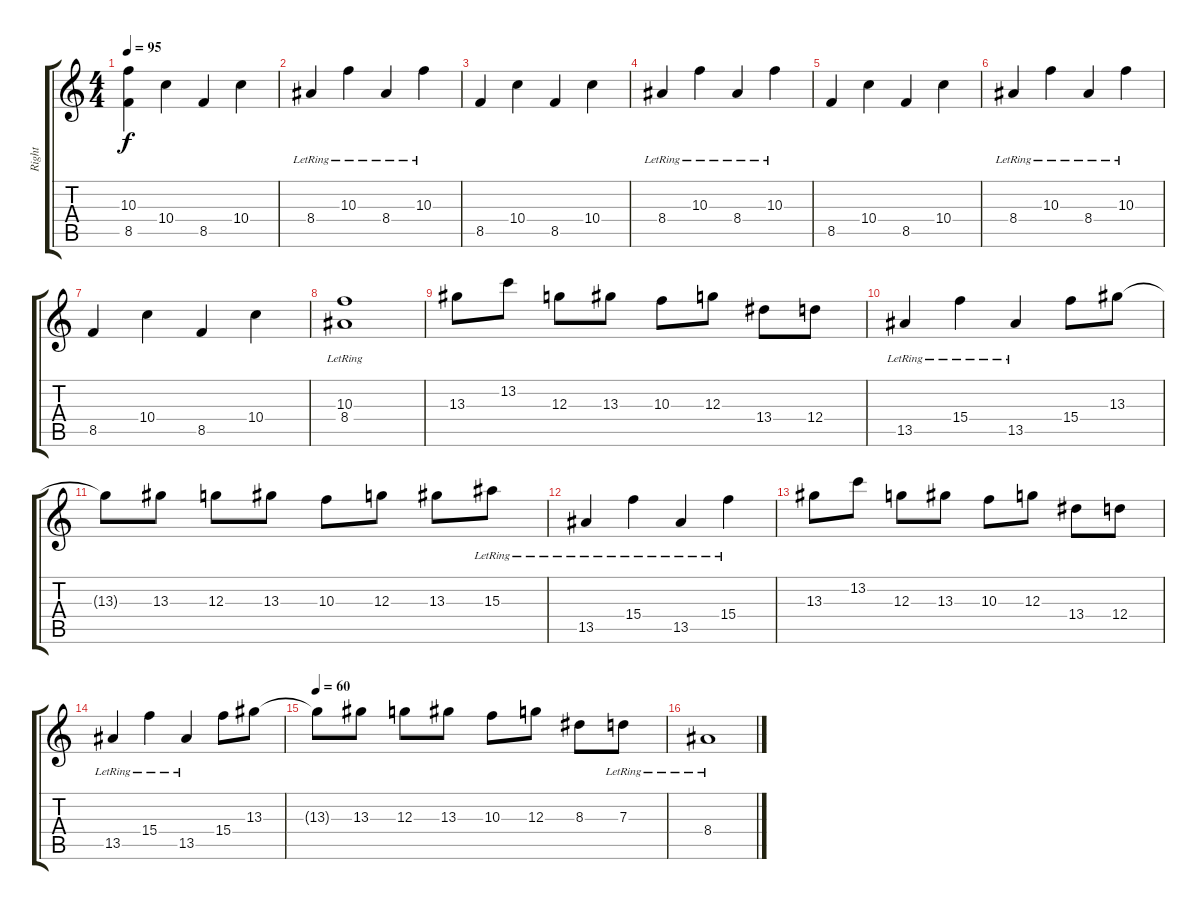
\track ("Right" "Right") {instrument acousticguitarsteel}
\staff {score tabs}
\tuning (E4 B3 G3 D3 A2 E2) {hide}
\ts (4 4)
\tempo 95
\clef g2
\ks c
(10.3 8.5).4{dy f} 10.4.4 8.5.4 10.4.4 |
8.4{lr}.4 10.3{lr}.4 8.4{lr}.4 10.3{lr}.4 |
8.5.4 10.4.4 8.5.4 10.4.4 |
8.4{lr}.4 10.3{lr}.4 8.4{lr}.4 10.3{lr}.4 |
8.5.4 10.4.4 8.5.4 10.4.4 |
8.4{lr}.4 10.3{lr}.4 8.4{lr}.4 10.3{lr}.4 |
8.5.4 10.4.4 8.5.4 10.4.4 |
(10.3 8.4{lr}).1 |
13.3.8 13.2.8 12.3.8 13.3.8 10.3.8 12.3.8 13.4.8 12.4.8 |
13.5{lr}.4 15.4{lr}.4 13.5{lr}.4 15.4.8 13.3.8 |
13.3{t}.8 13.3.8 12.3.8 13.3.8 10.3.8 12.3.8 13.3.8 15.3{lr}.8 |
13.5{lr}.4 15.4{lr}.4 13.5{lr}.4 15.4{lr}.4 |
13.3.8 13.2.8 12.3.8 13.3.8 10.3.8 12.3.8 13.4.8 12.4.8 |
13.5{lr}.4 15.4{lr}.4 13.5{lr}.4 15.4.8 13.3.8 |
\tempo 60
13.3{t}.8 13.3.8 12.3.8 13.3.8 10.3.8 12.3.8 8.3.8 7.3{lr}.8 |
8.4{lr}.1
